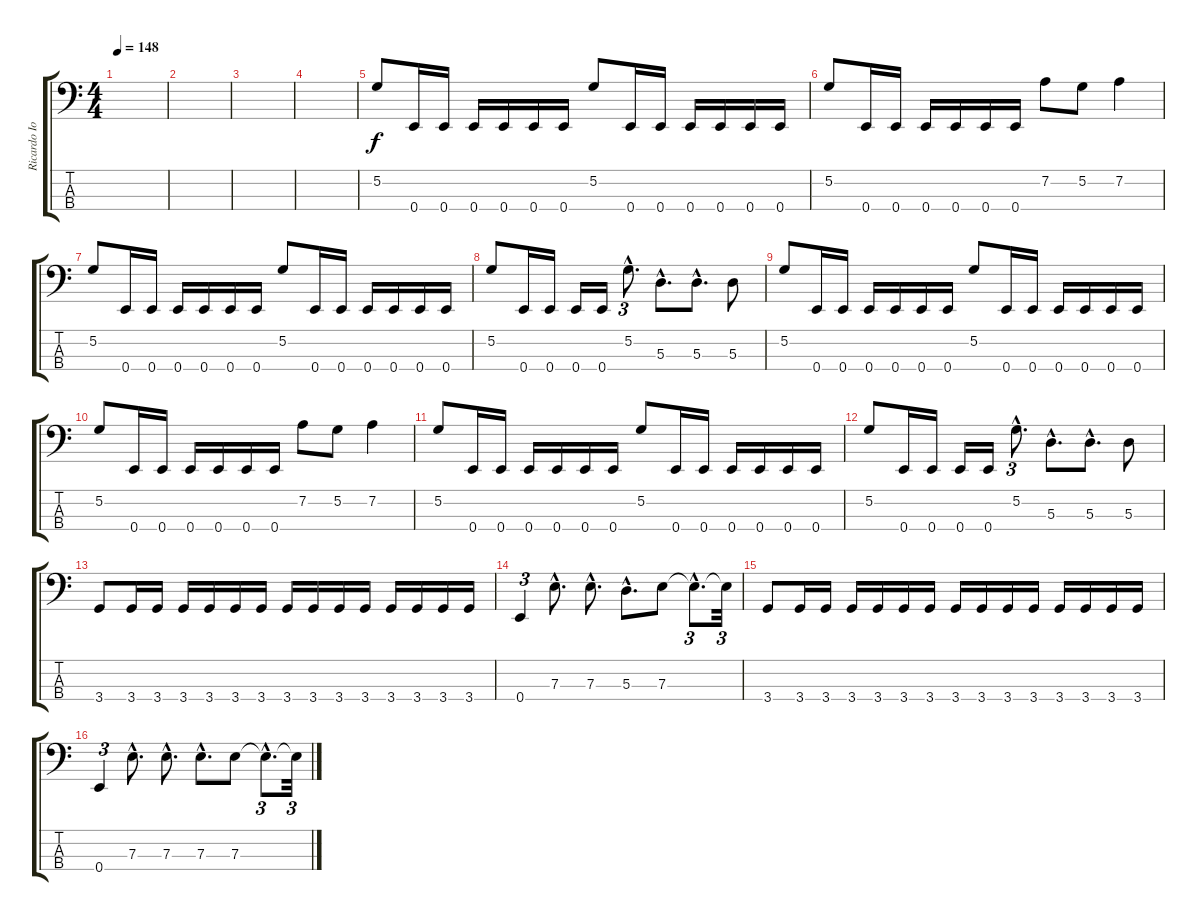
\track ("Ricardo Iorio" "Ricardo Io") {instrument electricbasspick}
\staff {score tabs}
\tuning (G2 D2 A1 E1) {hide}
\ts (4 4)
\tempo 148
\clef f4
\ks c
|
|
|
|
5.2.8 0.4.16 0.4.16 0.4.16 0.4.16 0.4.16 0.4.16 5.2.8 0.4.16 0.4.16 0.4.16 0.4.16 0.4.16 0.4.16 |
5.2.8 0.4.16 0.4.16 0.4.16 0.4.16 0.4.16 0.4.16 7.2.8 5.2.8 7.2.4 |
5.2.8 0.4.16 0.4.16 0.4.16 0.4.16 0.4.16 0.4.16 5.2.8 0.4.16 0.4.16 0.4.16 0.4.16 0.4.16 0.4.16 |
5.2.8 0.4.16 0.4.16 0.4.16 0.4.16 5.2{hac}.8{d tu (3 2)} 5.3{hac}.8{d} 5.3{hac}.8{d} 5.3.8 |
5.2.8 0.4.16 0.4.16 0.4.16 0.4.16 0.4.16 0.4.16 5.2.8 0.4.16 0.4.16 0.4.16 0.4.16 0.4.16 0.4.16 |
5.2.8 0.4.16 0.4.16 0.4.16 0.4.16 0.4.16 0.4.16 7.2.8 5.2.8 7.2.4 |
5.2.8 0.4.16 0.4.16 0.4.16 0.4.16 0.4.16 0.4.16 5.2.8 0.4.16 0.4.16 0.4.16 0.4.16 0.4.16 0.4.16 |
5.2.8 0.4.16 0.4.16 0.4.16 0.4.16 5.2{hac}.8{d tu (3 2)} 5.3{hac}.8{d} 5.3{hac}.8{d} 5.3.8 |
3.4.8 3.4.16 3.4.16 3.4.16 3.4.16 3.4.16 3.4.16 3.4.16 3.4.16 3.4.16 3.4.16 3.4.16 3.4.16 3.4.16 3.4.16 |
0.4.4{tu (3 2)} 7.3{hac}.8{d} 7.3{hac}.8{d} 5.3{hac}.8{d} 7.3.8 7.3{hac t}.8{d tu (3 2)} 7.3{t}.32{tu (3 2)} |
3.4.8 3.4.16 3.4.16 3.4.16 3.4.16 3.4.16 3.4.16 3.4.16 3.4.16 3.4.16 3.4.16 3.4.16 3.4.16 3.4.16 3.4.16 |
0.4.4{tu (3 2)} 7.3{hac}.8{d} 7.3{hac}.8{d} 7.3{hac}.8{d} 7.3.8 7.3{hac t}.8{d tu (3 2)} 7.3{t}.32{tu (3 2)}
